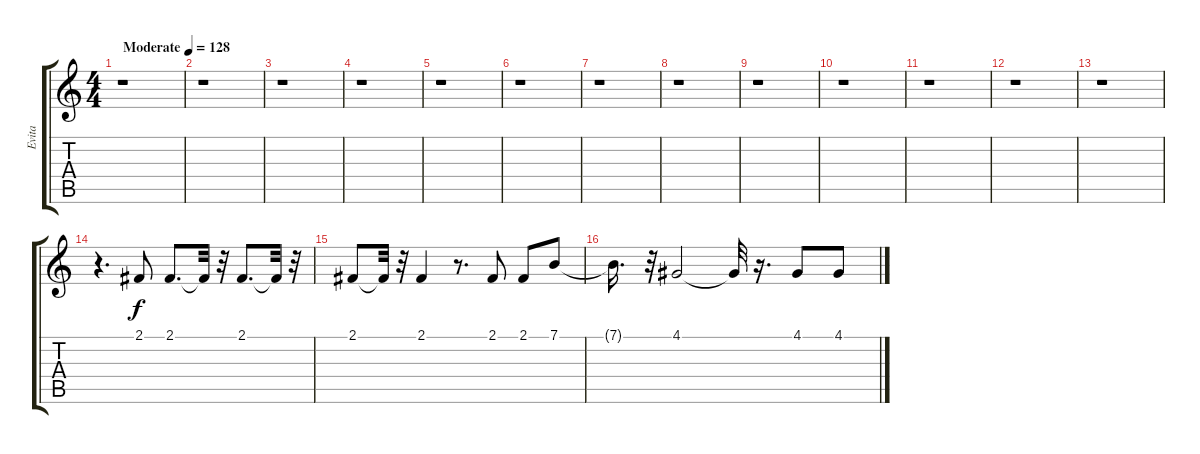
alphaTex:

\track ("Evita" "Evita") {instrument oboe}
\staff {score tabs}
\tuning (E4 B3 G3 D3 A2 E2) {hide}
\ts (4 4)
\tempo (128 "Moderate")
\clef g2
\ks c
r.1{dy f instrument oboe} |
r.1 |
r.1 |
r.1 |
r.1 |
r.1 |
r.1 |
r.1 |
r.1 |
r.1 |
r.1 |
r.1 |
r.1 |
r.4{d} 2.1.8 2.1.8{d} 2.1{t}.32 r.32 2.1.8{d} 2.1{t}.32 r.32 |
2.1.8 2.1{t}.32 r.32 2.1.4 r.8{d} 2.1.8 2.1.8 7.1.8 |
7.1{t}.16{d} r.32 4.1.2 4.1{t}.32 r.16{d} 4.1.8 4.1.8
